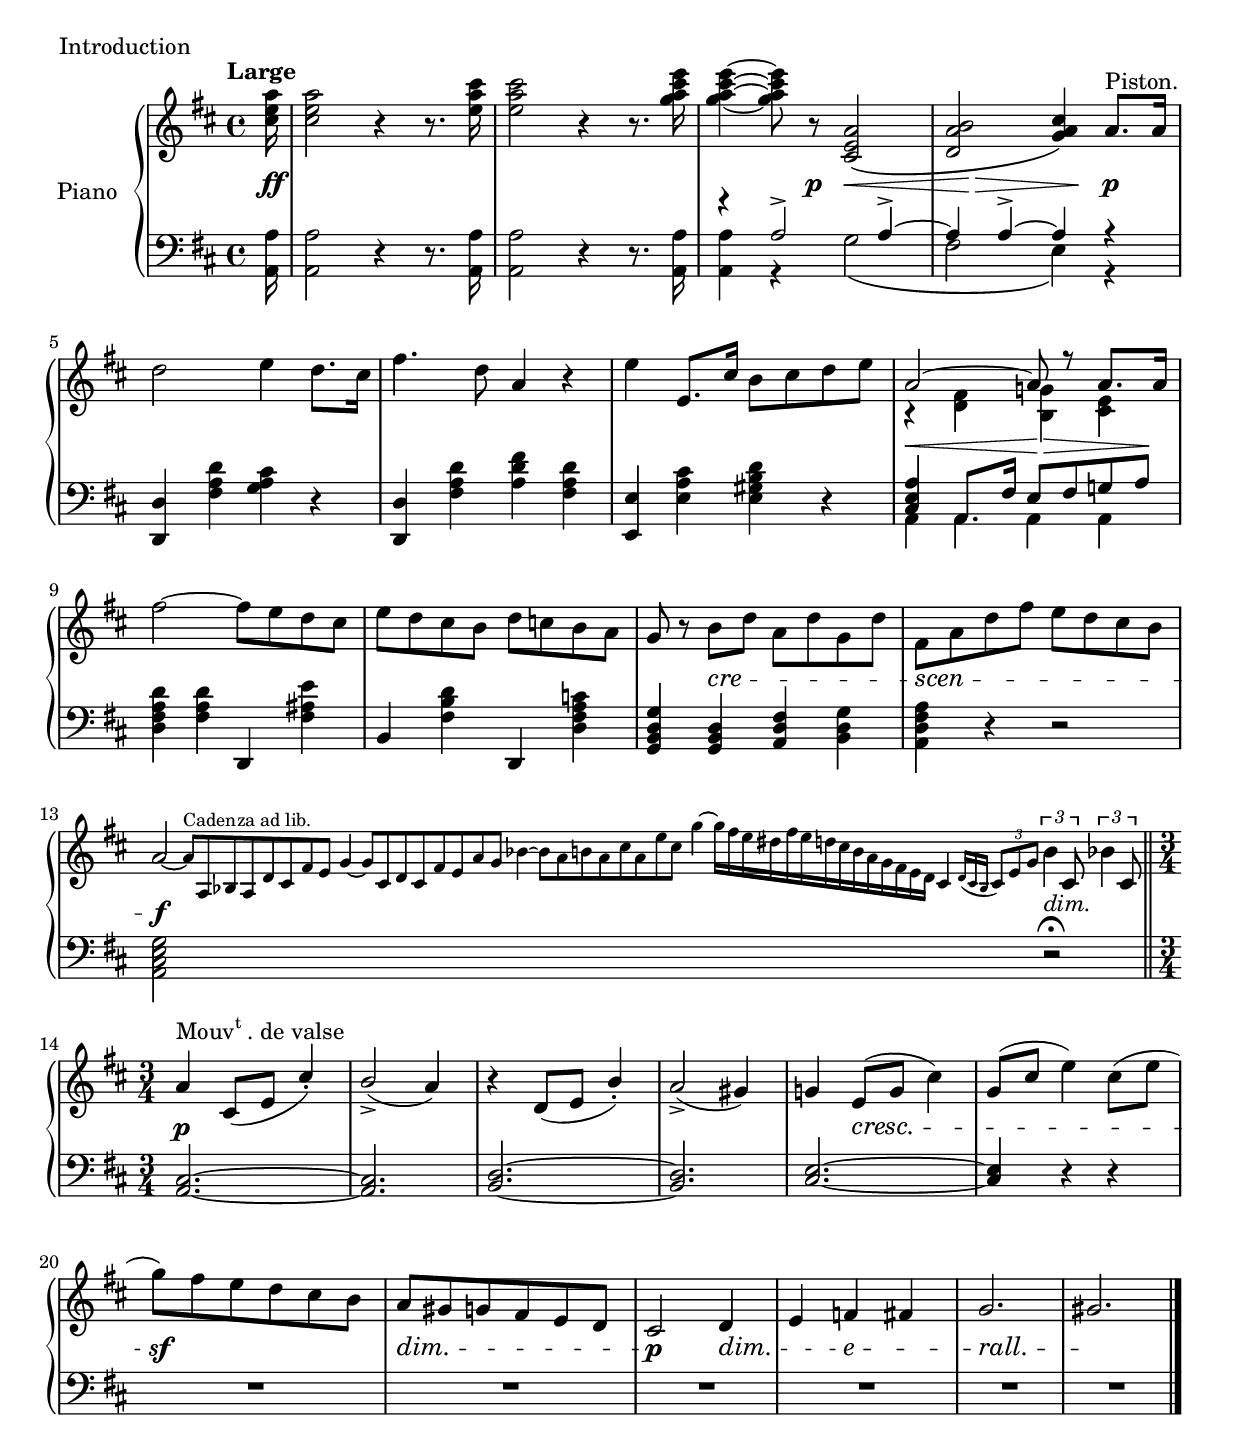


introUpper = \relative c'' {
  \clef treble
  \key d \major
  \time 4/4

  \tempo "Large"
  %% page 1, line 1

  \partial 16 <cis e a>16 | 
  q2 r4 r8. <e a cis>16 |
  q2 r4 r8. <g a cis e>16 |
  q4 ~ q8 r <cis,, e a>2\( |
  <d a' b>2 <g a cis>4\) a8.[^\markup{Piston.} a16] |
  d2 e4 d8.[ cis16] |

  %% page 1, line 2
  fis4. d8 a4 r |
  e' e,8.[ cis'16] b8[ cis d e] |
  <<
    { \voiceOne a,2 ~ a8 r a8.[ a16] }
    \new Voice {
      \voiceTwo r4 <fis d> <g! b,> <e cis> 
    } >> \oneVoice
  fis'2 ~ fis8[ e d cis] |
  %%%%% MEASURE 10
  e[ d cis b] d[ c! b a] |

  %% page 1, line 3
  g8 r b[ d] a[ d g, d'] |
  fis,[ a d fis] e[ d cis b] |
  a2~   
  \magnifyMusic #(magstep -2) {
    \cadenzaOn
    \omit Score.MetronomeMark
    \tempo 4=180
  a8[^\markup{Cadenza ad lib.} a, bes a d cis fis e]
  g4 ~ g8[ cis, d cis fis e a g] bes4 ~ bes8[ a b a cis a e' cis]
  g'4 ~ g16[ fis e dis fis e d cis b a g fis e d]
  cis4 \acciaccatura { d16[ cis \once \omit Accidental b] 
   } \tuplet 3/2 { cis8[ e g]} \cadenzaOff
    \omit Score.MetronomeMark
    \tempo 4=120
}
  \tuplet 3/2 { b4 cis,8 } \tuplet 3/2 { bes'4 cis,8 }  \bar "||"

  %% page 1, remaining line 4
  \time 3/4
  \stemUp
  a'4^\markup{\concat{Mouv\super t}. de valse} cis,8[( e] cis'4)-. | b2_>( a4) | r d,8[( e] b'4)-. | a2_>( gis4) |
  %% page 1, line 5
  \stemNeutral
  g!4 e8[( g] cis4) | g8[( cis] e4) cis8[( e] | 
  g8[) fis e d cis b] | a[ gis g fis e d] | cis2 d4 | e f fis | g2. | gis \bar "."

}

introLower = \relative c {
  \clef bass
  \key d \major
  \time 4/4

  %% page 1, line 1
  \partial 16 <a a'>16 |
  q2 r4 r8. q16 |
  q2 r4 r8. q16 |
  <<
    { \voiceTwo q4 r g'2\( | fis e4 \) r }
    \new Voice {
      \voiceOne r4 a2-> a4-> ~ | a4 a4-> ~ a4 r 
    }
  >> \oneVoice
  <d,, d'>4 <fis' a d> <g a cis> r |

  %% page 1, line 2
  <d d,>4 <fis a d> <a d fis> <fis a d> |
  <e e,> <e a cis> <e gis b d> r |
  \mergeDifferentlyHeadedOn
  \mergeDifferentlyDottedOn
  << { \voiceOne <cis e a>4 a8.[ fis'16] e8[ fis g! a] }
   \new Voice { \voiceTwo a,4 a a a } >>
  \oneVoice
  <d fis a d>4 <fis a d> d, <fis' ais e'> |
  %%%%% MEASURE 10
  b,4 <fis' b d> d, <d' fis a c!> |

  %% page 1, line 3
  <g, b d g>4 <g b d> <a d fis> <b d g> |
  <a d fis a> r r2 |
  <a cis e g>2 s1 s1 s1 s1 s1 s8 r2\fermata \bar "||"
  %% page 1, remaining line 4
  \time 3/4
  <a cis>2. ~ | q | <b d>2. ~ | q |
  %% page 1, line 5
  \stemUp
  <cis e>2. ~ | <cis e>4 r r \repeat unfold 6 { | R1*3/4 } \bar "|."
}



%%%% DYNAMICS

introDynamics = {

  %% page 1, line 1
  \partial 16 s16\ff | s1 | s1 |
  s4. s8\p s8\< s4 s8 | s8 s8\> s8 s8 s8\! s8 s4\p | s1 |
  %% page 1, line 2
  s1 | s1 | s8\< s4. s8\> s4 s8\! | s1 | s1 |
  %% page 1, line 3
  \set crescendoSpanner = #'text
  \set crescendoText = \markup \italic "cre"
  s4 s4\< s2
  \set crescendoText = \markup \italic "scen"
  s4\< s2 s8 s8\do 
  \set crescendoSpanner = #'hairpin
  s2\f s1 s1 s1 s1 s1 s8 s2^\markup{\italic dim.} 
  %% page 1, remaining line 4
  s2.\p s2. s2. s2.
  %% page 1, line 5
  \set crescendoSpanner = #'text
  \set decrescendoSpanner = #'text
  \set crescendoText = \markup \italic "cresc."
  \set decrescendoText = \markup \italic "dim."
  s4 s2\< s2. s2.\sf s2.\> s2\p s4\>
  \set decrescendoText = \markup \italic "e"
  s4 s4\> s4
  \set decrescendoText = \markup \italic "rall."
  s2.\> s2.\! \bar "|."

}

\score {
  \new PianoStaff <<
    \set PianoStaff.instrumentName = "Piano"
    \new Staff = "upper" \introUpper
    \new Dynamics = "Dynamics_pf" \introDynamics
    \new Staff = "lower" \introLower
  >>
  \layout { 
    \context {
      \Score
      \override SpacingSpanner.base-shortest-duration = #(ly:make-moment 1/12)
    }
    \set Score.doubleRepeatType = #":|.|:"
  }
  \header {
    piece = "Introduction"
  }
}
